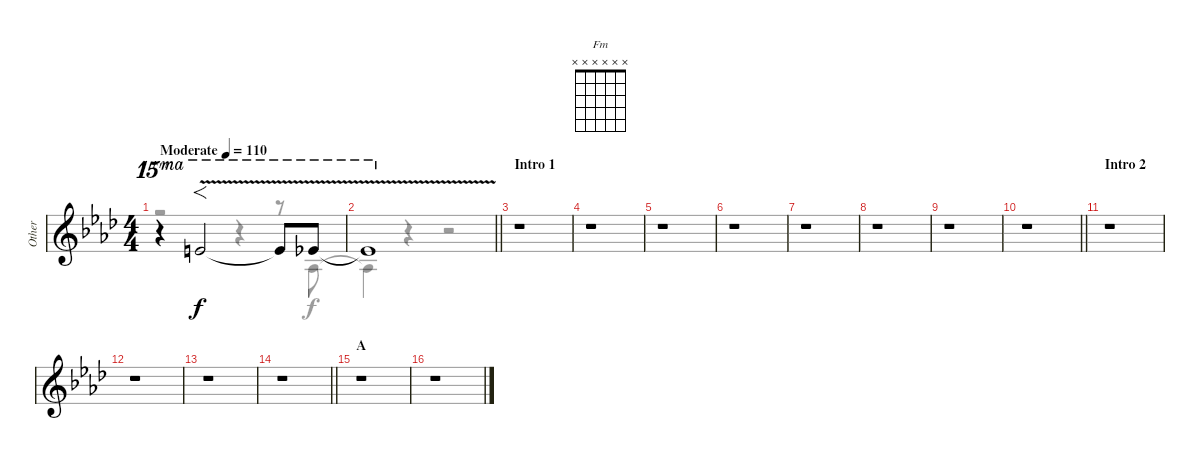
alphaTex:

\track ("Other" "Other") {instrument pad8sweep}
\staff {score}
\tuning (E4 B3 G3 D3 A2 E2) {hide}
\chord ("Fm" x x x x x x)
\voice
\ts (4 4)
\tempo (110 "Moderate")
\clef g2
\ks fminor
r.4{ch "Fm" ot 15ma dy f instrument pad8sweep} 29.2{v}.2{f ot 15ma} 29.2{t}.8{ot 15ma} 28.2{v}.8{ot 15ma} |
\barLineRight lightlight
28.2{t}.1{ot 15ma} |
\section ("" "Intro 1")
r.1 |
r.1 |
r.1 |
r.1 |
r.1 |
r.1 |
r.1 |
\barLineRight lightlight
r.1 |
\section ("" "Intro 2")
r.1 |
r.1 |
r.1 |
\barLineRight lightlight
r.1 |
\section ("" "A")
r.1 |
r.1
\voice
\clef g2
\ottava regular
\simile none
\ks fminor
r.2{dy f} r.4 r.8 1.3.8 |
\barLineRight lightlight
1.3{t}.4 r.4 r.2 |
|
|
|
|
|
|
|
\barLineRight lightlight
|
|
|
|
\barLineRight lightlight
|
|
